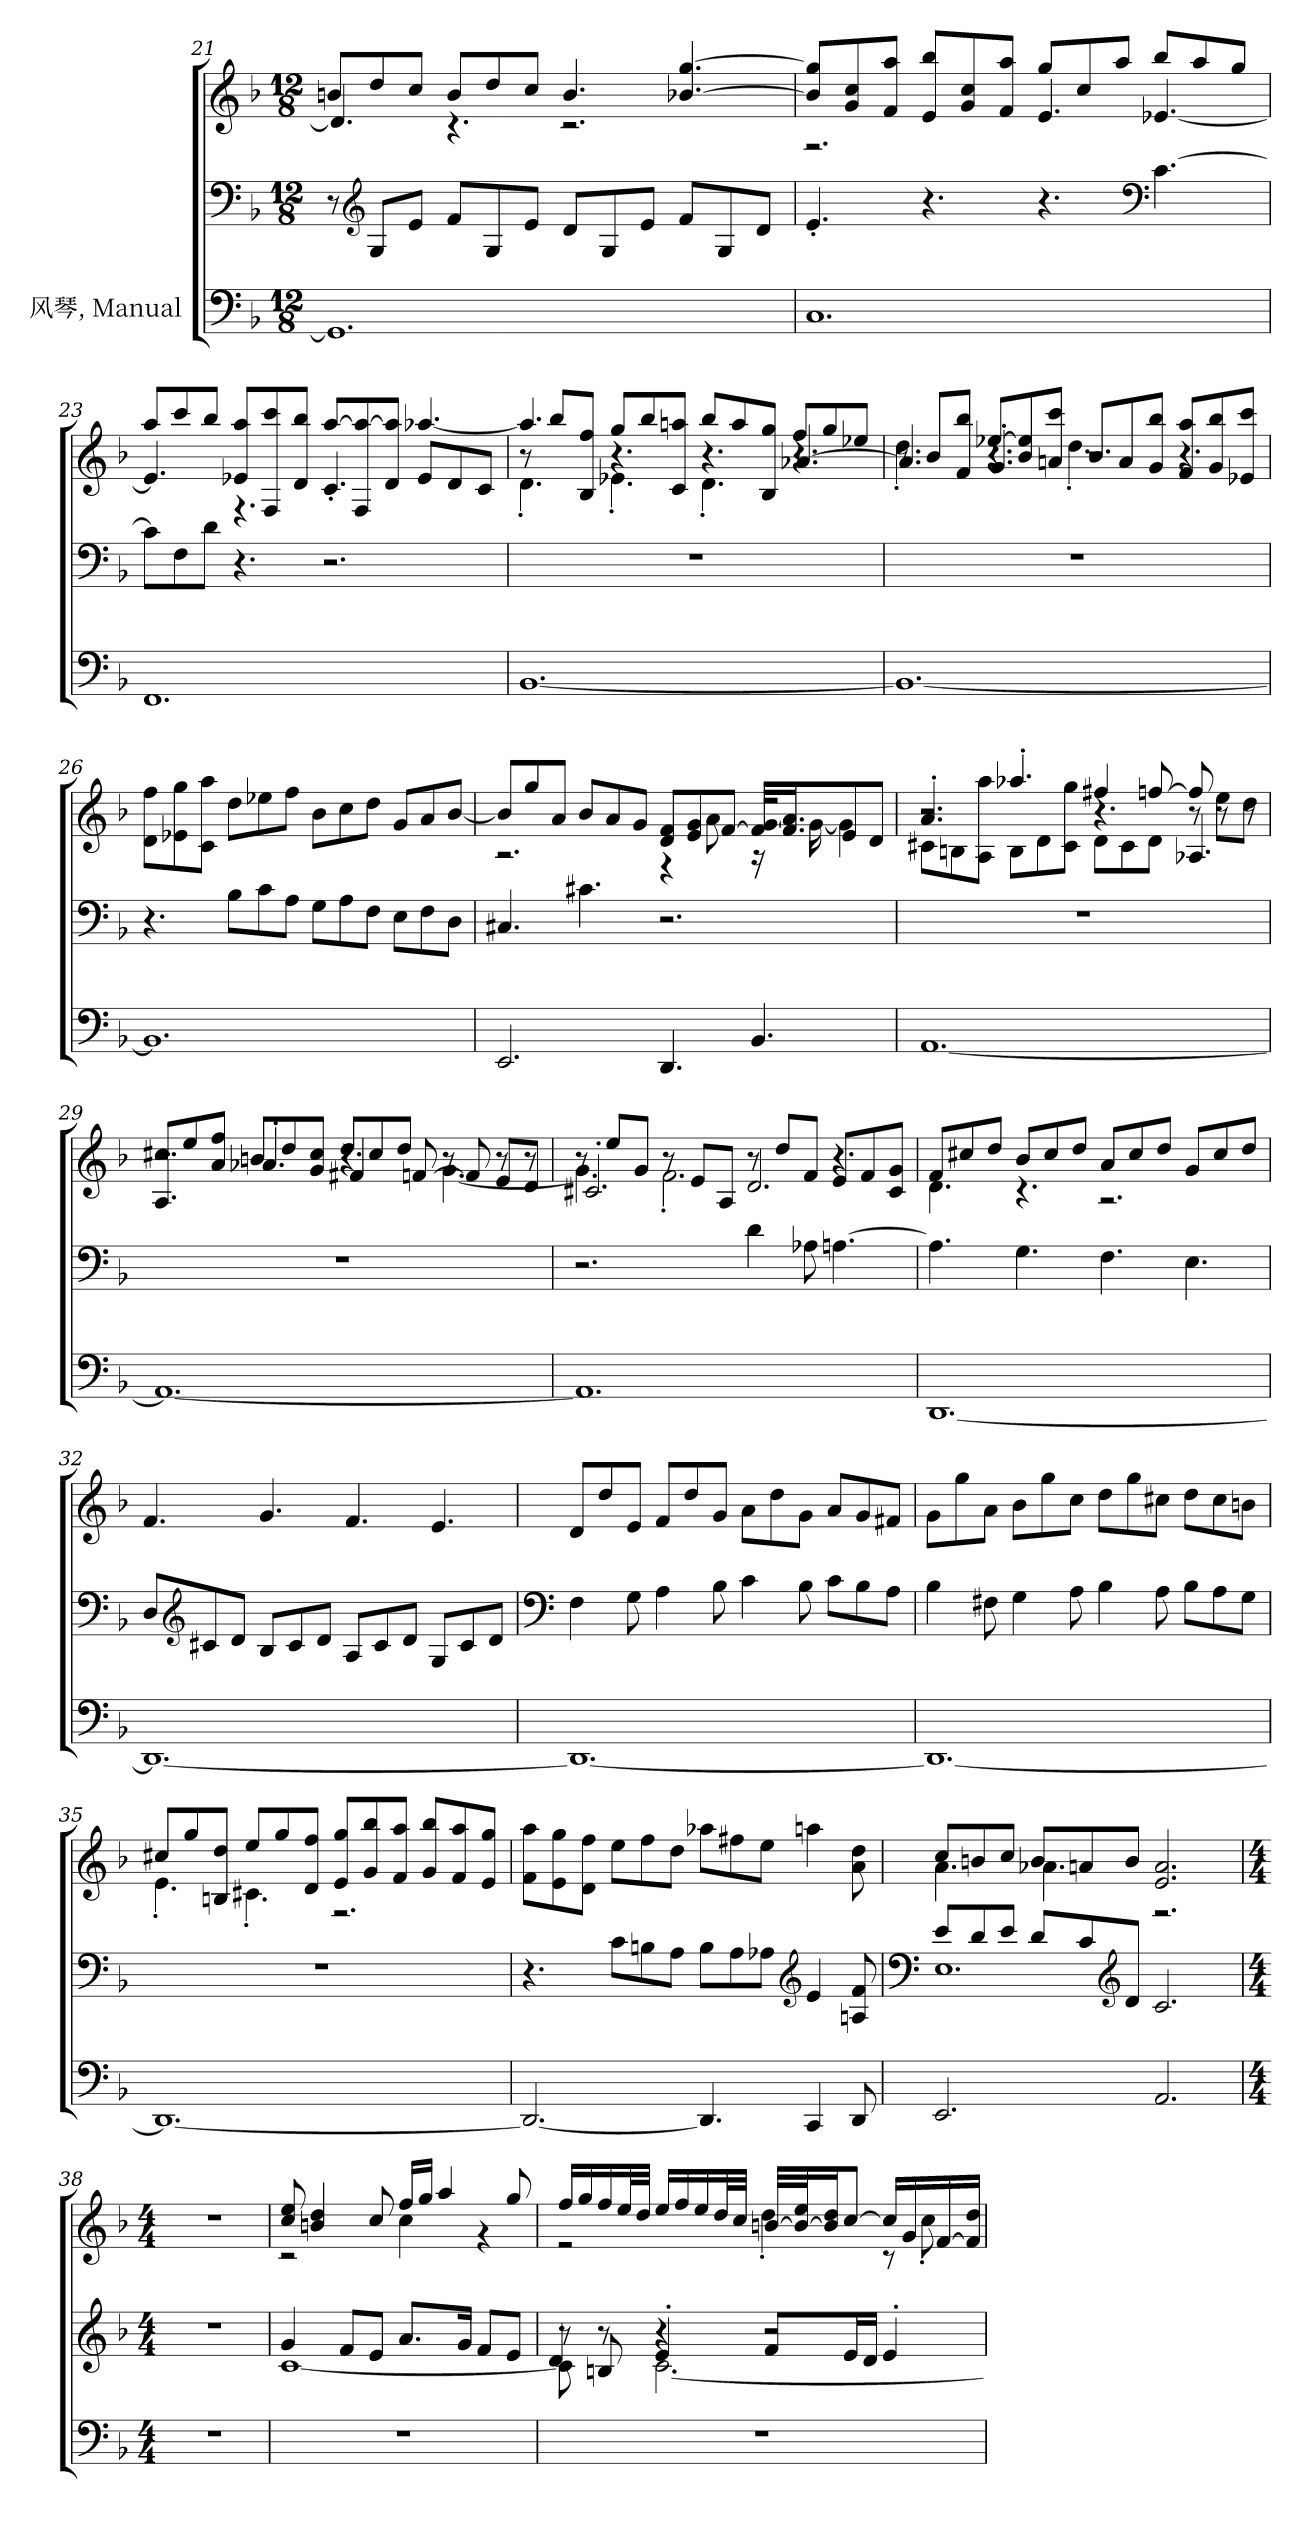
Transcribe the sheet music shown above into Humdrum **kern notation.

**kern	**kern	**kern
*part1	*part1	*part1
*staff3	*staff2	*staff1
*I"风琴, Manual	*	*
*clefF4	*clefF4	*clefG2
*k[b-]	*k[b-]	*k[b-]
*M12/8	*M12/8	*M12/8
=21	=21	=21
*	*	*^
1.GG]	8r	8bn/L	4.d/]
*	*clefG2	*	*
.	8G/L	8dd/	.
.	8e/J	8cc/J	.
.	8f/L	8b/L	4.r
.	8G/	8dd/	.
.	8e/J	8cc/J	.
.	8d/L	4.b/	2.r
.	8G/	.	.
.	8e/J	.	.
.	8f/L	[4.b-X/ [4.gg/	.
.	8G/	.	.
.	8d/J	.	.
!!LO:LB:g=z	!!
=22	=22	=22	=22
1.C	4.e'/	8b-/] 8gg/]L	2.r
.	.	8g/ 8cc/	.
.	.	8f/ 8aa/J	.
.	4.r	8e/ 8bb-/L	.
.	.	8g/ 8cc/	.
.	.	8f/ 8aa/J	.
.	4.r	8gg/L	4.e/
.	.	8cc/	.
.	.	8aa/J	.
*	*clefF4	*	*
.	[4.c\	8bb-/L	[4.e-X/
.	.	8aa/	.
.	.	8gg/J	.
=23	=23	=23	=23
1.FF	8c\L]	8aa/L	4.e-/]
.	8F\	8ccc/	.
.	8d\J	8bb-/J	.
.	4.r	8e-X/ 8aa/L	4.r
.	.	8F/ 8ccc/	.
.	.	8d/ 8bb-/J	.
.	2.r	[8aa/L	4.c'/
.	.	8F/ 8aa/_	.
.	.	8d/ 8aa/]J	.
.	.	8e-/L	[4.aa-X/
.	.	8d/	.
.	.	8c/J	.
!!LO:LB:g=z
=24	=24	=24	=24
*	*	*	*^
[1.BB-	1.r	8r	4.d'\	4.aa-/]
.	.	8bb-/L	.	.
.	.	8B-/ 8ff/J	.	.
.	.	8gg/L	4.e-X'\	4.r
.	.	8bb-/	.	.
.	.	8c/ 8aan/J	.	.
.	.	8bb-/L	4.d'\	4.r
.	.	8aa/	.	.
.	.	8B-/ 8gg/J	.	.
.	.	8ff/L	4.r	[4.a-X/
.	.	8gg/	.	.
.	.	8ee-X/J	.	.
=25	=25	=25	=25	=25
1.BB-_	1.r	8r	4.dd'\	4.a-/]
.	.	8b-/L	.	.
.	.	8f/ 8bb-/J	.	.
.	.	[8ee-X/L	4.r	4.g'/
.	.	8b-/ 8ee-/]	.	.
.	.	8an/ 8ccc/J	.	.
.	.	8b-/L	4.dd'\	2.r
.	.	8a/	.	.
.	.	8g/ 8bb-/J	.	.
.	.	8f/ 8aa/L	4.r	.
.	.	8g/ 8bb-/	.	.
.	.	8e-X/ 8ccc/J	.	.
*	*	*v	*v	*v
!!LO:LB:g=z
=26	=26	=26
1.BB-]	4.r	8d\ 8ff\L
.	.	8e-X\ 8gg\
.	.	8c\ 8aa\J
.	8B-\L	8dd\L
.	8c\	8ee-X\
.	8A\J	8ff\J
.	8G\L	8b-\L
.	8A\	8cc\
.	8F\J	8dd\J
.	8E\L	8g/L
.	8F\	8a/
.	8D\J	[8b-/J
=27	=27	=27
*	*	*^
2.EE/	4.C#X/	8b-/L]	2.r
.	.	8gg/	.
.	.	8a/J	.
.	4.c#X\	8b-/L	.
.	.	8a/	.
.	.	8g/J	.
4.DD/	2.r	8d/ 8f/L	4r
.	.	8e/ 8g/	.
.	.	[8f/J	8a\
4.BB-/	.	32f/_ 32g/KLL	16r
.	.	16.f/] 16.a/J	.
.	.	.	[16g\
.	.	8e/	4g\]
.	.	8d/J	.
!!LO:PB:g=z
=28	=28	=28	=28
*	*	*	*^
[1.AA	1.r	4.a'/	8c#X\L	2.r
.	.	.	8Bn\	.
.	.	.	8A\ 8aa\J	.
.	.	4.aa-X'/	8B\L	.
.	.	.	8d\	.
.	.	.	8c#\ 8gg\J	.
.	.	4ff#X/	8d\L	4.r
.	.	.	8c#\	.
.	.	[8ffn/	8d\J	.
.	.	8ff/]	8r	4.A-X/
.	.	8r	8ee\L	.
.	.	8r	8dd\J	.
=29	=29	=29	=29	=29
1.AA_	1.r	8cc#X/L	2.r	4.A'/
.	.	8ee/	.	.
.	.	8a/ 8ff/J	.	.
.	.	8bn/L	.	4.a-X'/
.	.	8dd/	.	.
.	.	8g/ 8cc#/J	.	.
.	.	8dd/L	4.r	4f#X/
.	.	8cc#/	.	.
.	.	8dd/J	.	[8fn/
.	.	8r	[4.g\	8f/]
.	.	8e/L	.	8r
.	.	8d/J	.	8r
!!LO:LB:g=z	!!	!!
=30	=30	=30	=30	=30
1.AA]	2.r	8r	4.g\]	2.c#X'/
.	.	8ee/L	.	.
.	.	8g/J	.	.
.	.	8r	2.f'\	.
.	.	8e/L	.	.
.	.	8A/J	.	.
.	4d\	8r	.	2.d/
.	.	8dd/L	.	.
.	8A-X\	8f/J	.	.
.	[4.An\	8e/L	4.r	.
.	.	8f/	.	.
.	.	8c#/ 8g/J	.	.
*	*	*	*v	*v
=31	=31	=31	=31
[1.DD	4.A\]	8f/L	4.d\
.	.	8cc#X/	.
.	.	8dd/J	.
.	4.G\	8b-/L	4.r
.	.	8cc#/	.
.	.	8dd/J	.
.	4.F\	8a/L	2.r
.	.	8cc#/	.
.	.	8dd/J	.
.	4.E\	8g/L	.
.	.	8cc#/	.
.	.	8dd/J	.
*	*	*v	*v
=32	=32	=32
1.DD_	8D/L	4.f/
*	*clefG2	*
.	8c#X/	.
.	8d/J	.
.	8B-/L	4.g/
.	8c#/	.
.	8d/J	.
.	8A/L	4.f/
.	8c#/	.
.	8d/J	.
.	8G/L	4.e/
.	8c#/	.
.	8d/J	.
!!LO:LB:g=z
=33	=33	=33
*	*clefF4	*
1.DD_	4F\	8d/L
.	.	8dd/
.	8G\	8e/J
.	4A\	8f/L
.	.	8dd/
.	8B-\	8g/J
.	4c\	8a\L
.	.	8dd\
.	8B-\	8g\J
.	8c\L	8a/L
.	8B-\	8g/
.	8A\J	8f#X/J
=34	=34	=34
1.DD_	4B-\	8g\L
.	.	8gg\
.	8F#X\	8a\J
.	4G\	8b-\L
.	.	8gg\
.	8A\	8cc\J
.	4B-\	8dd\L
.	.	8gg\
.	8A\	8cc#X\J
.	8B-\L	8dd\L
.	8A\	8cc#\
.	8G\J	8bn\J
=35	=35	=35
*	*	*^
1.DD_	1.r	8cc#X/L	4.e'\
.	.	8gg/	.
.	.	8Bn/ 8dd/J	.
.	.	8ee/L	4.c#X'\
.	.	8gg/	.
.	.	8d/ 8ff/J	.
.	.	8e/ 8gg/L	2.r
.	.	8g/ 8bb-/	.
.	.	8f/ 8aa/J	.
.	.	8g/ 8bb-/L	.
.	.	8f/ 8aa/	.
.	.	8e/ 8gg/J	.
*	*	*v	*v
!!LO:LB:g=z
=36	=36	=36
2.DD/_	4.r	8f\ 8aa\L
.	.	8e\ 8gg\
.	.	8d\ 8ff\J
.	8c\L	8ee\L
.	8Bn\	8ff\
.	8A\J	8dd\J
4.DD/]	8B\L	8aa-X\L
.	8A\	8ff#X\
.	8A-X\J	8ee\J
*	*clefG2	*
4CC/	4e/	4aan\
8DD/	8An/ 8f/	8a\ 8dd\
=37	=37	=37
*	*clefF4	*
*	*	*MM100
*	*^	*^
2.EE/	8e/L	1.E	8cc/L	4.a\
.	8d/	.	8bn/	.
.	8e/J	.	8cc/J	.
.	8d/L	.	8b/L	4.a-X\
.	8c/	.	8an/	.
*	*clefG2	*	*	*
*	*	*	*MM90	*
.	8d/J	.	8b/J	.
2.AA/	2.c/	.	2.e/ 2.a/	2.r
*	*v	*v	*	*
*	*	*v	*v
=38	=38	=38
*M4/4	*M4/4	*M4/4
*	*	*MM65
1r	1r	1r
!!LO:PB:g=z
=39	=39	=39
*	*^	*^
1r	4g/	[1c	8cc/ 8ee/	2r
.	.	.	4bn/ 4dd/	.
.	8f/L	.	.	.
.	8e/J	.	8cc/	.
.	8.a/L	.	16ff/LL	4cc\
.	.	.	16gg/JJ	.
.	.	.	4aa/	.
.	16g/Jk	.	.	.
.	8f/L	.	.	4r
.	8e/J	.	8gg/	.
=40	=40	=40	=40	=40
*	*	*^	*	*
1r	8r	8c\]	4d/	16ff/LL	2r
.	.	.	.	16gg/	.
.	8Bn/	8r	.	16ff/	.
.	.	.	.	32ee/L	.
.	.	.	.	32dd/JJJ	.
.	4e'/	[2.c\	4r	16ee/LL	.
.	.	.	.	16ff/	.
.	.	.	.	16ee/	.
.	.	.	.	32dd/L	.
.	.	.	.	32cc/JJJ	.
.	8f/L	.	2r	[32bn/LLL	4dd'\
.	.	.	.	32b/_ 32ee/J	.
.	.	.	.	16b/] 16dd/J	.
.	16e/L	.	.	[8cc/J	.
.	16d/JJ	.	.	.	.
.	4e'/	.	.	16cc/LL]	8r
.	.	.	.	16g/	.
.	.	.	.	[16f/	8cc'\
.	.	.	.	16f/] 16dd/JJ	.
*	*v	*v	*v	*	*
*	*	*v	*v
=	=	=
*-	*-	*-
